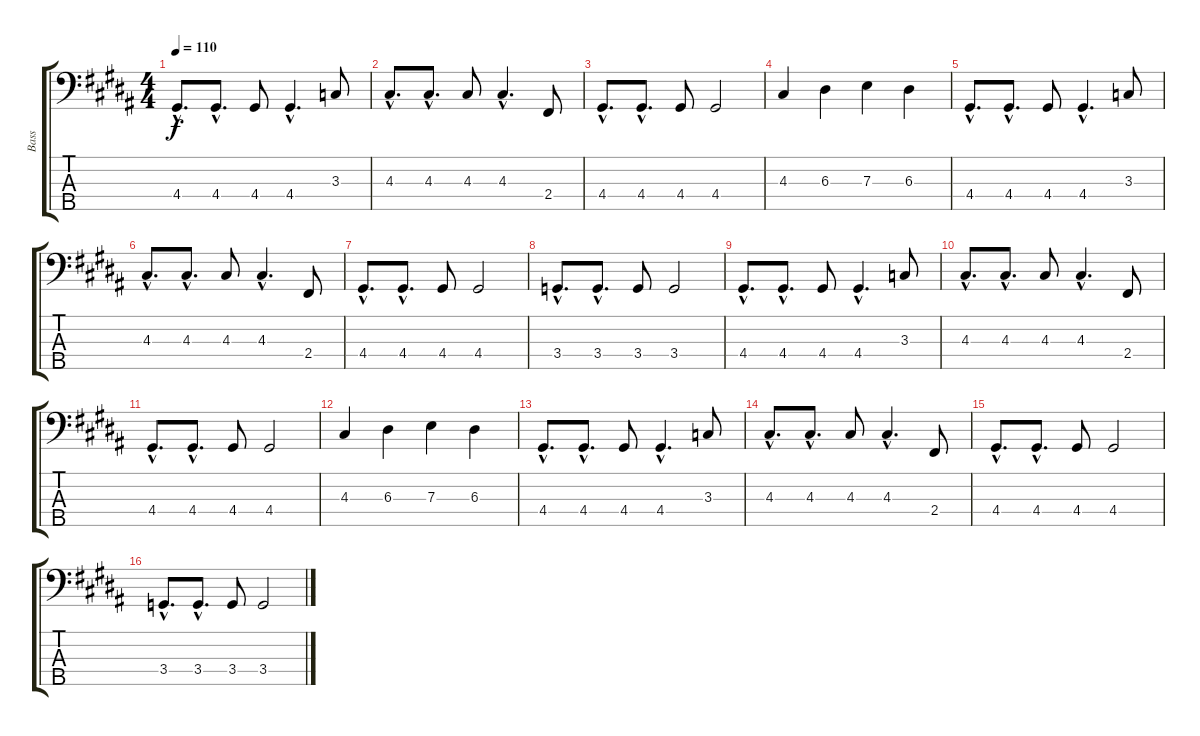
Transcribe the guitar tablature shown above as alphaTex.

\track ("Bass" "Bass") {instrument electricbassfinger}
\staff {score tabs}
\tuning (G2 D2 A1 E1 B0) {hide}
\ts (4 4)
\section ("" "")
\tempo 110
\clef f4
\ks b
4.4{hac}.8{d dy f} 4.4{hac}.8{d} 4.4.8 4.4{hac}.4{d} 3.3.8 |
4.3{hac}.8{d} 4.3{hac}.8{d} 4.3.8 4.3{hac}.4{d} 2.4.8 |
4.4{hac}.8{d} 4.4{hac}.8{d} 4.4.8 4.4.2 |
4.3.4 6.3.4 7.3.4 6.3.4 |
4.4{hac}.8{d} 4.4{hac}.8{d} 4.4.8 4.4{hac}.4{d} 3.3.8 |
4.3{hac}.8{d} 4.3{hac}.8{d} 4.3.8 4.3{hac}.4{d} 2.4.8 |
4.4{hac}.8{d} 4.4{hac}.8{d} 4.4.8 4.4.2 |
3.4{hac}.8{d} 3.4{hac}.8{d} 3.4.8 3.4.2 |
4.4{hac}.8{d} 4.4{hac}.8{d} 4.4.8 4.4{hac}.4{d} 3.3.8 |
4.3{hac}.8{d} 4.3{hac}.8{d} 4.3.8 4.3{hac}.4{d} 2.4.8 |
4.4{hac}.8{d} 4.4{hac}.8{d} 4.4.8 4.4.2 |
4.3.4 6.3.4 7.3.4 6.3.4 |
4.4{hac}.8{d} 4.4{hac}.8{d} 4.4.8 4.4{hac}.4{d} 3.3.8 |
4.3{hac}.8{d} 4.3{hac}.8{d} 4.3.8 4.3{hac}.4{d} 2.4.8 |
4.4{hac}.8{d} 4.4{hac}.8{d} 4.4.8 4.4.2 |
3.4{hac}.8{d} 3.4{hac}.8{d} 3.4.8 3.4.2
